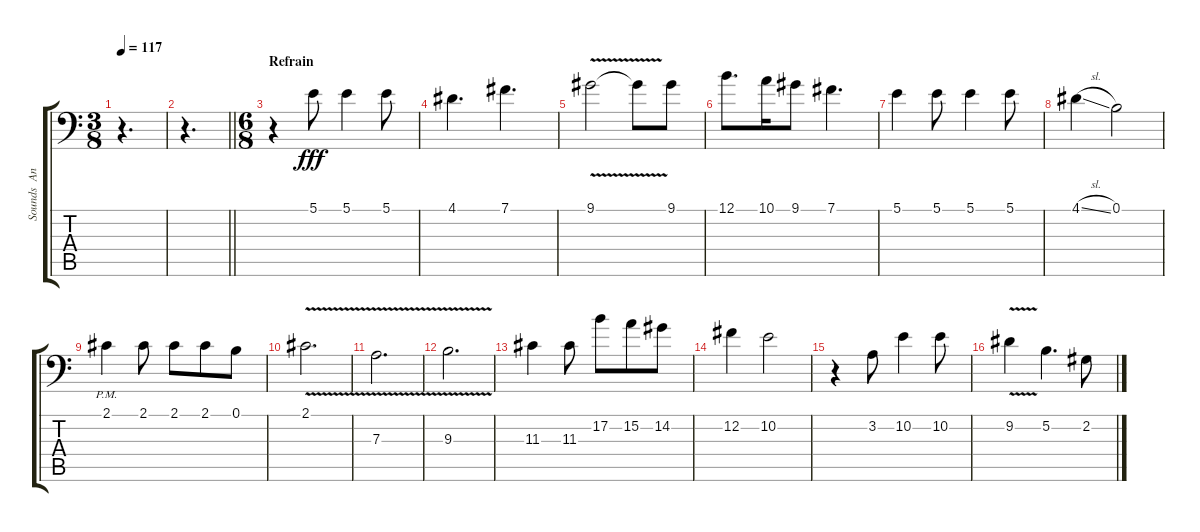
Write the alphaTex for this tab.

\track ("Sounds  And Vokal" "Sounds  An") {instrument lead1square}
\staff {score tabs}
\tuning (B3 Gb3 D3 A2 E2 A1) {hide}
\ts (3 8)
\tempo 117
\clef f4
\ks c
r.4{d dy f} |
\barLineRight lightlight
r.4{d} |
\ts (6 8)
\section ("" "Refrain ")
r.4{volume 16 instrument lead1square} 5.1.8{dy fff} 5.1.4 5.1.8 |
4.1.4{d} 7.1.4{d} |
9.1{v}.2 9.1{t}.8 9.1.8 |
12.1.8{d} 10.1.16 9.1.8 7.1.4{d} |
5.1.4 5.1.8 5.1.4 5.1.8 |
4.1{sl}.4 0.1.2 |
2.1{pm}.4 2.1.8 2.1.8 2.1.8 0.1.8 |
2.1{v}.2{d} |
7.3{v}.2{d} |
9.3{v}.2{d} |
11.3.4 11.3.8 17.2.8 15.2.8 14.2.8 |
12.2.4 10.2.2 |
r.4 3.2.8 10.2.4 10.2.8 |
9.2{v}.4 5.2.4{d} 2.2.8
